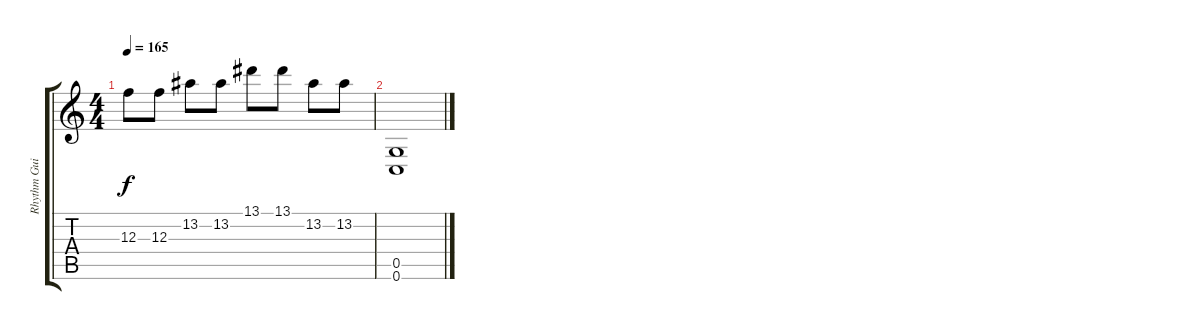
\track ("Rhythm Guitar" "Rhythm Gui") {instrument distortionguitar}
\staff {score tabs}
\tuning (D4 A3 F3 C3 G2 C2) {hide}
\ts (4 4)
\tempo 165
\clef g2
\ks c
12.3.8{dy f} 12.3.8 13.2.8 13.2.8 13.1.8 13.1.8 13.2.8 13.2.8 |
(0.5 0.6).1
